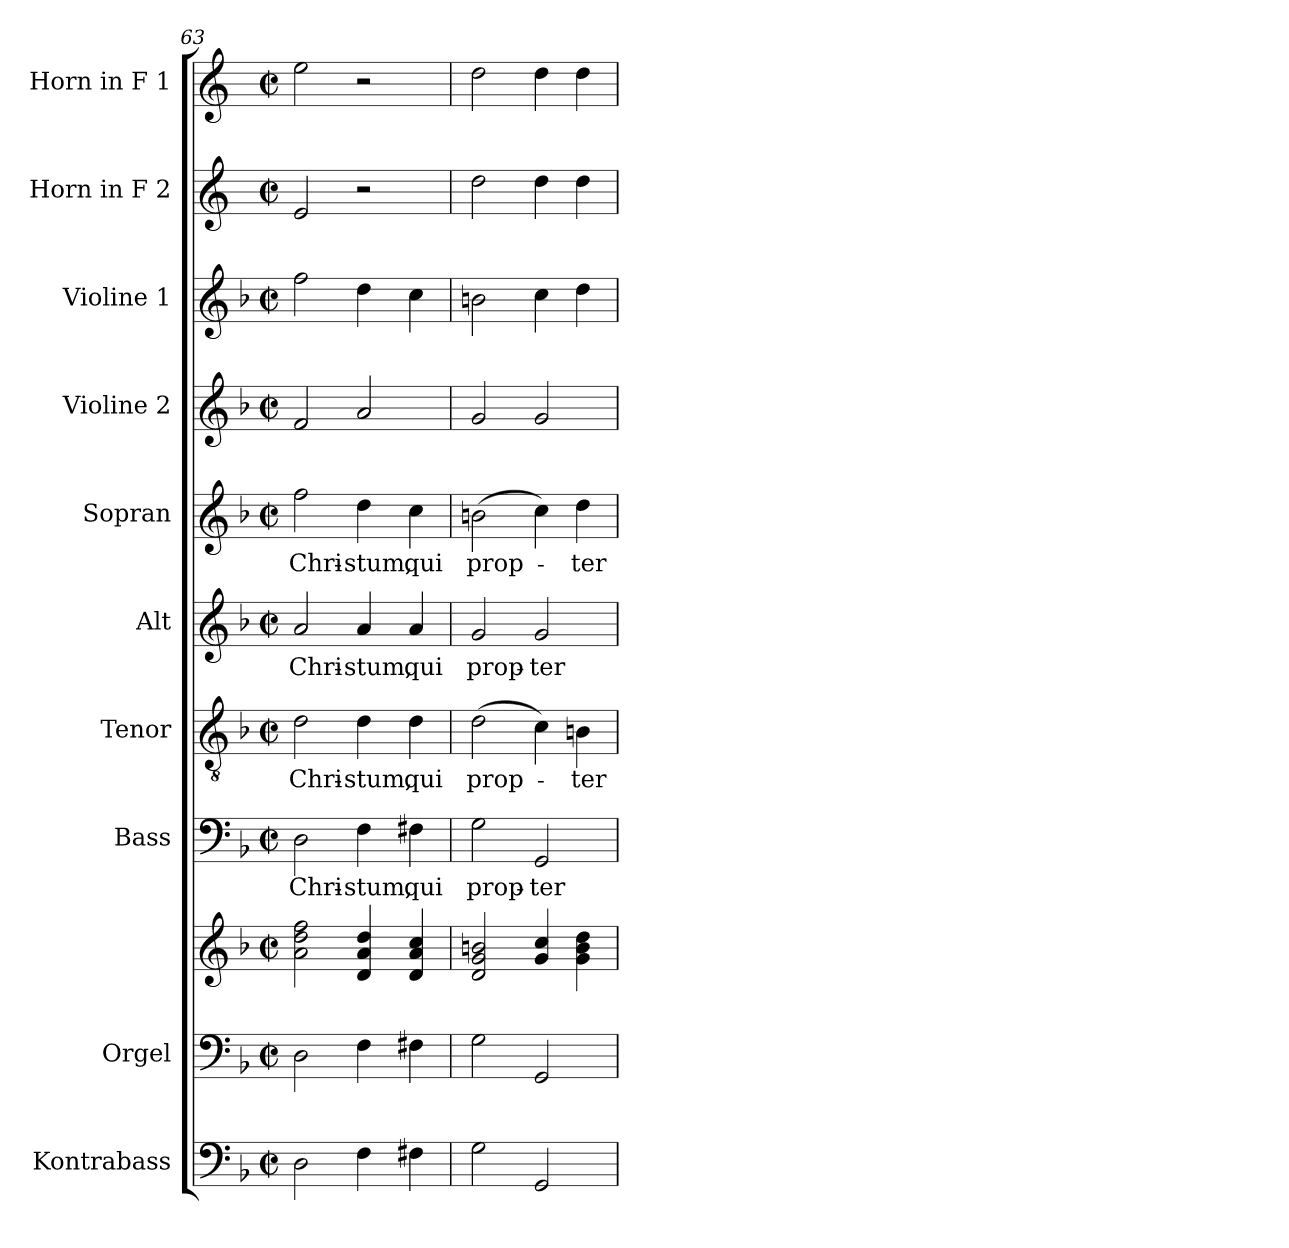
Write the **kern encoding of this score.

**kern	**kern	**kern	**kern	**text	**kern	**text	**kern	**text	**kern	**text	**kern	**kern	**kern	**kern
*part10	*part9	*part9	*part8	*part8	*part7	*part7	*part6	*part6	*part5	*part5	*part4	*part3	*part2	*part1
*staff11	*staff10	*staff9	*staff8	*staff8	*staff7	*staff7	*staff6	*staff6	*staff5	*staff5	*staff4	*staff3	*staff2	*staff1
*I"Kontrabass	*I"Orgel	*	*I"Bass	*	*I"Tenor	*	*I"Alt	*	*I"Sopran	*	*I"Violine 2	*I"Violine 1	*I"Horn in F 2	*I"Horn in F 1
*I'Kb.	*	*	*I'B.	*	*I'T.	*	*I'A.	*	*I'S.	*	*I'Vl. 2	*I'Vl. 1	*	*
*clefF4	*clefF4	*clefG2	*clefF4	*	*clefGv2	*	*clefG2	*	*clefG2	*	*clefG2	*clefG2	*clefG2	*clefG2
*ITrd7c12	*	*	*	*	*	*	*	*	*	*	*	*	*ITrd4c7	*ITrd4c7
*k[b-]	*k[b-]	*k[b-]	*k[b-]	*	*k[b-]	*	*k[b-]	*	*k[b-]	*	*k[b-]	*k[b-]	*k[b-]	*k[b-]
*F:	*F:	*F:	*F:	*	*F:	*	*F:	*	*F:	*	*F:	*F:	*F:	*F:
*M2/2	*M2/2	*M2/2	*M2/2	*	*M2/2	*	*M2/2	*	*M2/2	*	*M2/2	*M2/2	*M2/2	*M2/2
*met(c|)	*met(c|)	*met(c|)	*met(c|)	*	*met(c|)	*	*met(c|)	*	*met(c|)	*	*met(c|)	*met(c|)	*met(c|)	*met(c|)
=63	=63	=63	=63	=63	=63	=63	=63	=63	=63	=63	=63	=63	=63	=63
!	!	!	!	!LO:LY:b	!	!LO:LY:b	!	!LO:LY:b	!	!LO:LY:b	!	!	!	!
2DD\	2D\	2a\ 2dd\ 2ff\	2D\	Chri-	2d\	Chri-	2a/	Chri-	2ff\	Chri-	2f/	2ff\	2A/	2a\
!	!	!	!	!LO:LY:b	!	!LO:LY:b	!	!LO:LY:b	!	!LO:LY:b	!	!	!	!
4FF\	4F\	4d/ 4a/ 4dd/	4F\	-stum,	4d\	-stum,	4a/	-stum,	4dd\	-stum,	2a/	4dd\	2r	2r
!	!	!	!	!LO:LY:b	!	!LO:LY:b	!	!LO:LY:b	!	!LO:LY:b	!	!	!	!
4FF#X\	4F#X\	4d/ 4a/ 4cc/	4F#X\	qui	4d\	qui	4a/	qui	4cc\	qui	.	4cc\	.	.
=64	=64	=64	=64	=64	=64	=64	=64	=64	=64	=64	=64	=64	=64	=64
!	!	!	!	!LO:LY:b	!	!LO:LY:b	!	!LO:LY:b	!	!LO:LY:b	!	!	!	!
2GG\	2G\	2d/ 2g/ 2bn/	2G\	prop-	(>2d\	prop-	2g/	prop-	(>2bn\	prop-	2g/	2bn\	2g\	2g\
!	!	!	!	!LO:LY:b	!	!	!	!LO:LY:b	!	!	!	!	!	!
2GGG/	2GG/	4g/ 4cc/	2GG/	-ter	4c\)	.	2g/	-ter	4cc\)	.	2g/	4cc\	4g\	4g\
!	!	!	!	!	!	!LO:LY:b	!	!	!	!LO:LY:b	!	!	!	!
.	.	4g\ 4b\ 4dd\	.	.	4Bn\	-ter	.	.	4dd\	-ter	.	4dd\	4g\	4g\
=	=	=	=	=	=	=	=	=	=	=	=	=	=	=
*-	*-	*-	*-	*-	*-	*-	*-	*-	*-	*-	*-	*-	*-	*-
